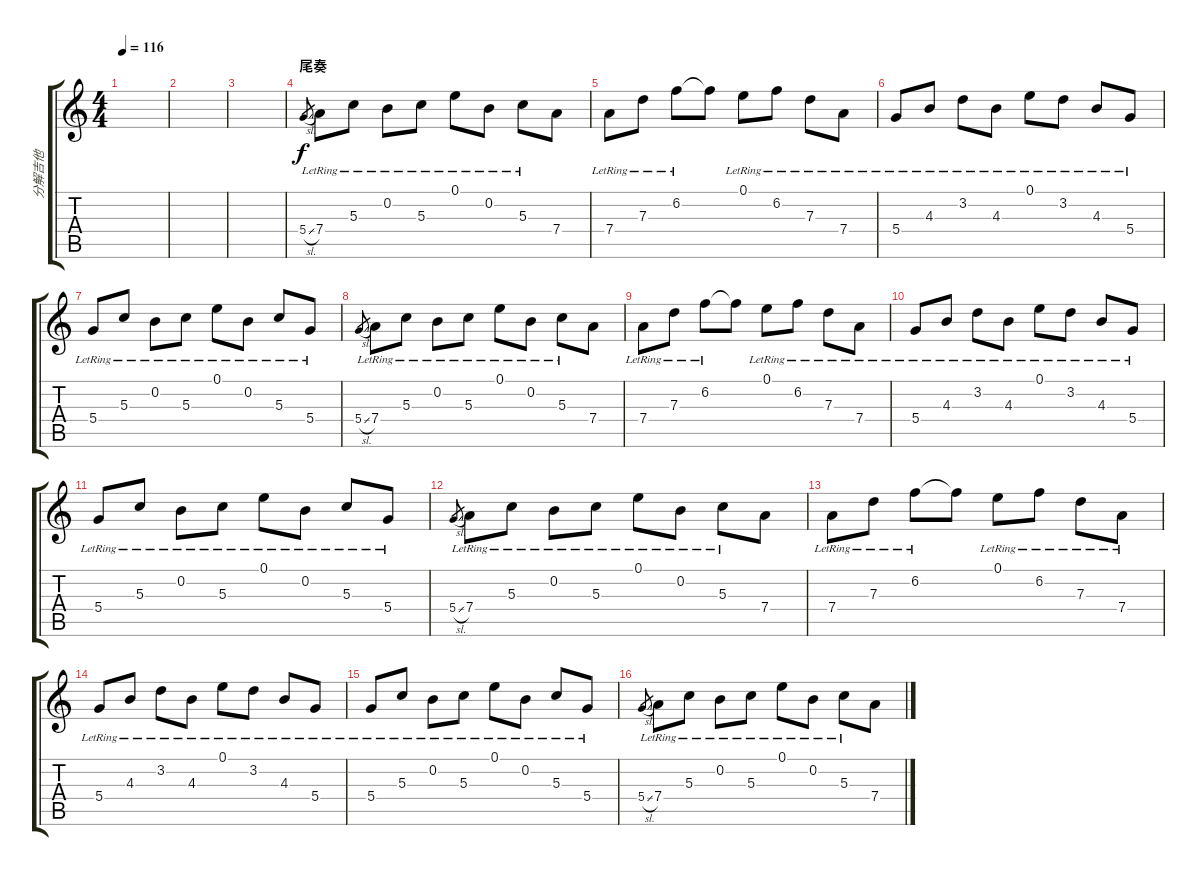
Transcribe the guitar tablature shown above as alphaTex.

\track ("分解吉他" "分解吉他") {instrument electricguitarclean}
\staff {score tabs}
\tuning (E4 B3 G3 D3 A2 E2) {hide}
\ts (4 4)
\tempo 116
\clef g2
\ks c
|
|
|
\section ("" "尾奏")
5.4{sl}.8{gr} 7.4{lr}.8 5.3{lr}.8 0.2{lr}.8 5.3{lr}.8 0.1{lr}.8 0.2{lr}.8 5.3{lr}.8 7.4.8 |
7.4{lr}.8 7.3{lr}.8 6.2{lr}.8 6.2{t}.8 0.1{lr}.8 6.2{lr}.8 7.3{lr}.8 7.4{lr}.8 |
5.4{lr}.8 4.3{lr}.8 3.2{lr}.8 4.3{lr}.8 0.1{lr}.8 3.2{lr}.8 4.3{lr}.8 5.4{lr}.8 |
5.4{lr}.8 5.3{lr}.8 0.2{lr}.8 5.3{lr}.8 0.1{lr}.8 0.2{lr}.8 5.3{lr}.8 5.4{lr}.8 |
5.4{sl}.8{gr} 7.4{lr}.8 5.3{lr}.8 0.2{lr}.8 5.3{lr}.8 0.1{lr}.8 0.2{lr}.8 5.3{lr}.8 7.4.8 |
7.4{lr}.8 7.3{lr}.8 6.2{lr}.8 6.2{t}.8 0.1{lr}.8 6.2{lr}.8 7.3{lr}.8 7.4{lr}.8 |
5.4{lr}.8 4.3{lr}.8 3.2{lr}.8 4.3{lr}.8 0.1{lr}.8 3.2{lr}.8 4.3{lr}.8 5.4{lr}.8 |
5.4{lr}.8 5.3{lr}.8 0.2{lr}.8 5.3{lr}.8 0.1{lr}.8 0.2{lr}.8 5.3{lr}.8 5.4{lr}.8 |
5.4{sl}.8{gr} 7.4{lr}.8 5.3{lr}.8 0.2{lr}.8 5.3{lr}.8 0.1{lr}.8 0.2{lr}.8 5.3{lr}.8 7.4.8 |
7.4{lr}.8 7.3{lr}.8 6.2{lr}.8 6.2{t}.8 0.1{lr}.8 6.2{lr}.8 7.3{lr}.8 7.4{lr}.8 |
5.4{lr}.8 4.3{lr}.8 3.2{lr}.8 4.3{lr}.8 0.1{lr}.8 3.2{lr}.8 4.3{lr}.8 5.4{lr}.8 |
5.4{lr}.8 5.3{lr}.8 0.2{lr}.8 5.3{lr}.8 0.1{lr}.8 0.2{lr}.8 5.3{lr}.8 5.4{lr}.8 |
5.4{sl}.8{gr} 7.4{lr}.8 5.3{lr}.8 0.2{lr}.8 5.3{lr}.8 0.1{lr}.8 0.2{lr}.8 5.3{lr}.8 7.4.8
